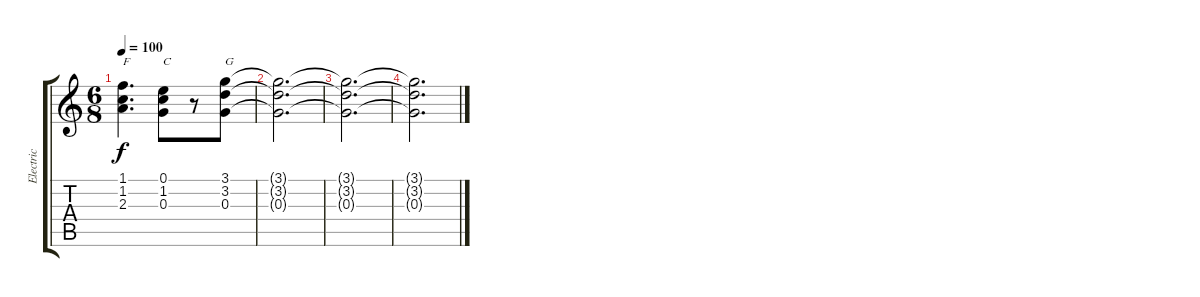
\track ("Electric" "Electric") {instrument overdrivenguitar}
\staff {score tabs}
\tuning (E4 B3 G3 D3 A2 E2) {hide}
\ts (6 8)
\tempo 100
\clef g2
\ks c
(1.1 1.2 2.3).4{d txt "F" dy f} (0.1 1.2 0.3).8{txt "C"} r.8 (3.1 3.2 0.3).8{txt "G"} |
(3.1{t} 3.2{t} 0.3{t}).2{d} |
(3.1{t} 3.2{t} 0.3{t}).2{d} |
(3.1{t} 3.2{t} 0.3{t}).2{d}
